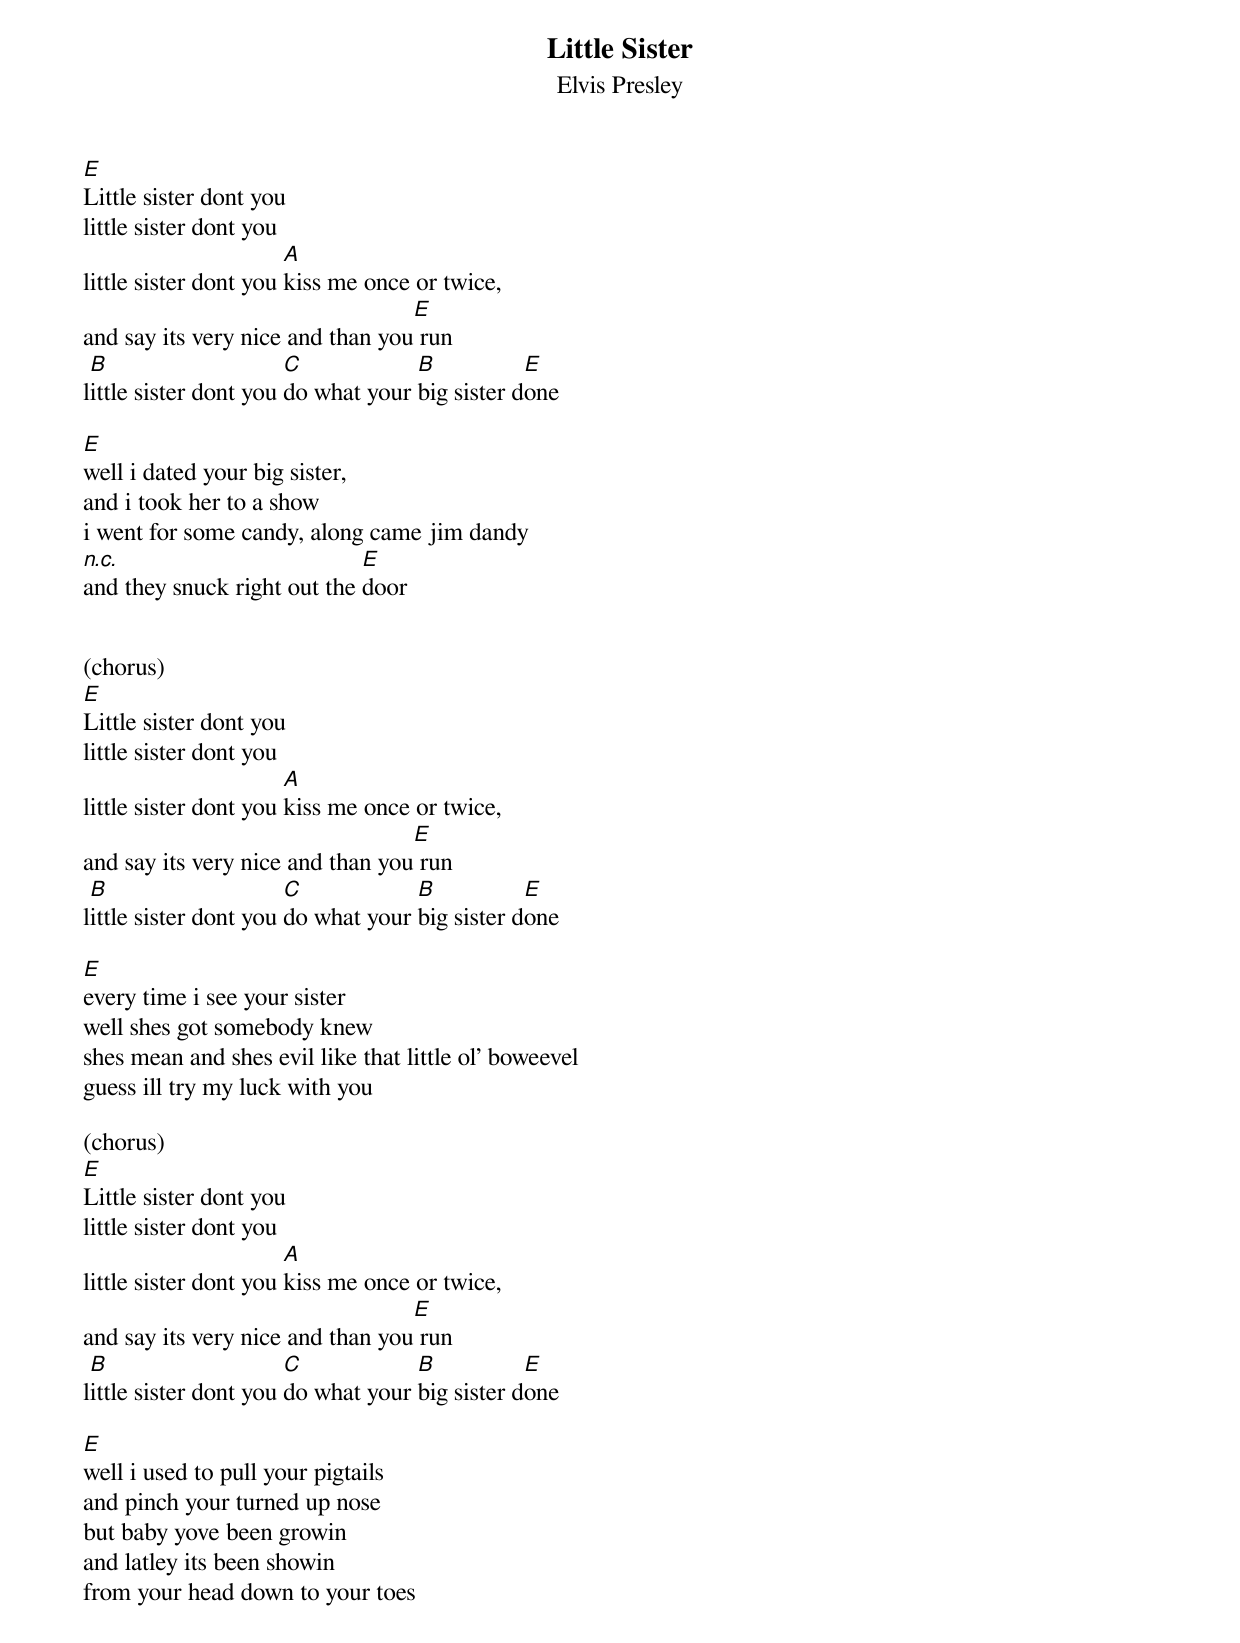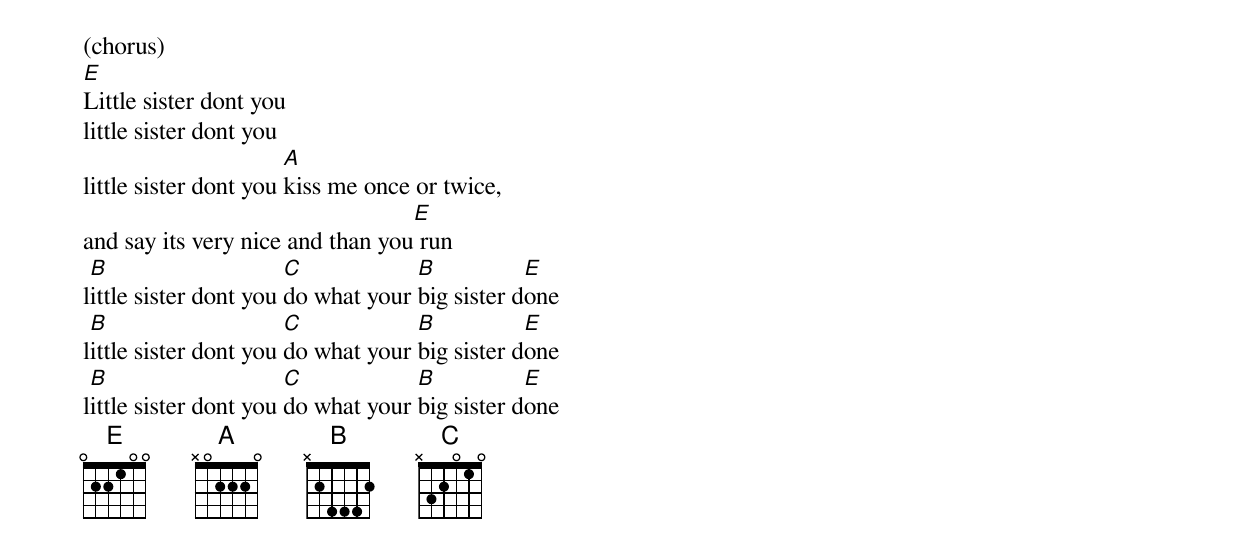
{title: Little Sister}
{subtitle: Elvis Presley}

[E]Little sister dont you
little sister dont you
little sister dont you [A]kiss me once or twice,
and say its very nice and than you[E] run
l[B]ittle sister dont you [C]do what your [B]big sister d[E]one

[E]well i dated your big sister,
and i took her to a show
i went for some candy, along came jim dandy
[n.c.]and they snuck right out the [E]door


(chorus)
[E]Little sister dont you
little sister dont you
little sister dont you [A]kiss me once or twice,
and say its very nice and than you[E] run
l[B]ittle sister dont you [C]do what your [B]big sister d[E]one

[E]every time i see your sister
well shes got somebody knew
shes mean and shes evil like that little ol' boweevel
guess ill try my luck with you

(chorus)
[E]Little sister dont you
little sister dont you
little sister dont you [A]kiss me once or twice,
and say its very nice and than you[E] run
l[B]ittle sister dont you [C]do what your [B]big sister d[E]one

[E]well i used to pull your pigtails
and pinch your turned up nose
but baby yove been growin
and latley its been showin
from your head down to your toes

(chorus)
[E]Little sister dont you
little sister dont you
little sister dont you [A]kiss me once or twice,
and say its very nice and than you[E] run
l[B]ittle sister dont you [C]do what your [B]big sister d[E]one
l[B]ittle sister dont you [C]do what your [B]big sister d[E]one
l[B]ittle sister dont you [C]do what your [B]big sister d[E]one
